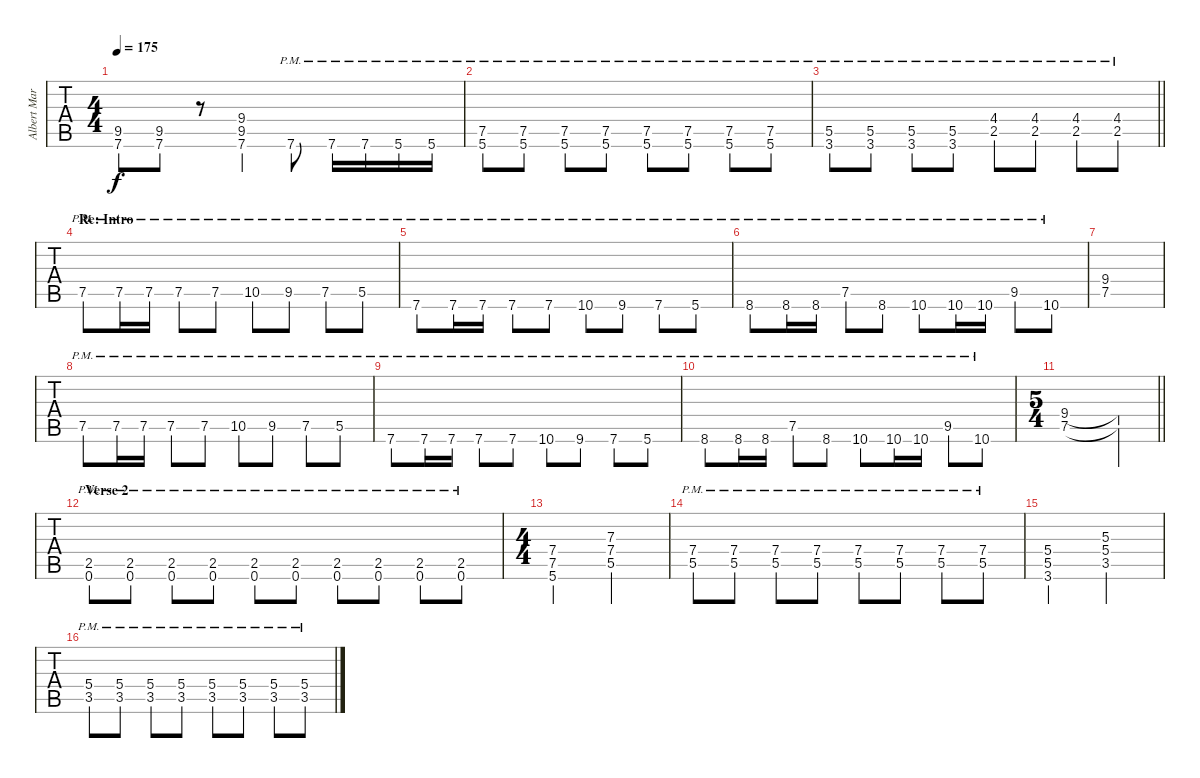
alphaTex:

\track ("Albert Maroto, Rythm Guitar" "Albert Mar") {instrument distortionguitar}
\staff {tabs}
\tuning (Eb4 Bb3 Gb3 Db3 Ab2 Eb2) {hide}
\ts (4 4)
\tempo 175
\clef g2
\ks c
(9.5 7.6).8{dy f} (9.5 7.6).8 r.8 (9.4 9.5 7.6).4 7.6{pm}.8 7.6{pm}.16 7.6{pm}.16 5.6{pm}.16 5.6{pm}.16 |
(7.5{pm} 5.6{pm}).8 (7.5{pm} 5.6{pm}).8 (7.5{pm} 5.6{pm}).8 (7.5{pm} 5.6{pm}).8 (7.5{pm} 5.6{pm}).8 (7.5{pm} 5.6{pm}).8 (7.5{pm} 5.6{pm}).8 (7.5{pm} 5.6{pm}).8 |
\barLineRight lightlight
(5.5{pm} 3.6{pm}).8 (5.5{pm} 3.6{pm}).8 (5.5{pm} 3.6{pm}).8 (5.5{pm} 3.6{pm}).8 (4.4{pm} 2.5{pm}).8 (4.4{pm} 2.5{pm}).8 (4.4{pm} 2.5{pm}).8 (4.4{pm} 2.5{pm}).8 |
\section ("" "Re: Intro")
7.5{pm}.8 7.5{pm}.16 7.5{pm}.16 7.5{pm}.8 7.5{pm}.8 10.5{pm}.8 9.5{pm}.8 7.5{pm}.8 5.5{pm}.8 |
7.6{pm}.8 7.6{pm}.16 7.6{pm}.16 7.6{pm}.8 7.6{pm}.8 10.6{pm}.8 9.6{pm}.8 7.6{pm}.8 5.6{pm}.8 |
8.6{pm}.8 8.6{pm}.16 8.6{pm}.16 7.5{pm}.8 8.6{pm}.8 10.6{pm}.8 10.6{pm}.16 10.6{pm}.16 9.5{pm}.8 10.6{pm}.8 |
(9.4 7.5).1 |
7.5{pm}.8 7.5{pm}.16 7.5{pm}.16 7.5{pm}.8 7.5{pm}.8 10.5{pm}.8 9.5{pm}.8 7.5{pm}.8 5.5{pm}.8 |
7.6{pm}.8 7.6{pm}.16 7.6{pm}.16 7.6{pm}.8 7.6{pm}.8 10.6{pm}.8 9.6{pm}.8 7.6{pm}.8 5.6{pm}.8 |
8.6{pm}.8 8.6{pm}.16 8.6{pm}.16 7.5{pm}.8 8.6{pm}.8 10.6{pm}.8 10.6{pm}.16 10.6{pm}.16 9.5{pm}.8 10.6{pm}.8 |
\ts (5 4)
\barLineRight lightlight
(9.4 7.5).1 (9.4{t} 7.5{t}).4 |
\section ("" "Verse 2")
(2.5{pm} 0.6{pm}).8 (2.5{pm} 0.6{pm}).8 (2.5{pm} 0.6{pm}).8 (2.5{pm} 0.6{pm}).8 (2.5{pm} 0.6{pm}).8 (2.5{pm} 0.6{pm}).8 (2.5{pm} 0.6{pm}).8 (2.5{pm} 0.6{pm}).8 (2.5{pm} 0.6{pm}).8 (2.5{pm} 0.6{pm}).8 |
\ts (4 4)
(7.4 7.5 5.6).2 (7.3 7.4 5.5).2 |
(7.4{pm} 5.5{pm}).8 (7.4{pm} 5.5{pm}).8 (7.4{pm} 5.5{pm}).8 (7.4{pm} 5.5{pm}).8 (7.4{pm} 5.5{pm}).8 (7.4{pm} 5.5{pm}).8 (7.4{pm} 5.5{pm}).8 (7.4{pm} 5.5{pm}).8 |
(5.4 5.5 3.6).2 (5.3 5.4 3.5).2 |
(5.4{pm} 3.5{pm}).8 (5.4{pm} 3.5{pm}).8 (5.4{pm} 3.5{pm}).8 (5.4{pm} 3.5{pm}).8 (5.4{pm} 3.5{pm}).8 (5.4{pm} 3.5{pm}).8 (5.4{pm} 3.5{pm}).8 (5.4{pm} 3.5{pm}).8
